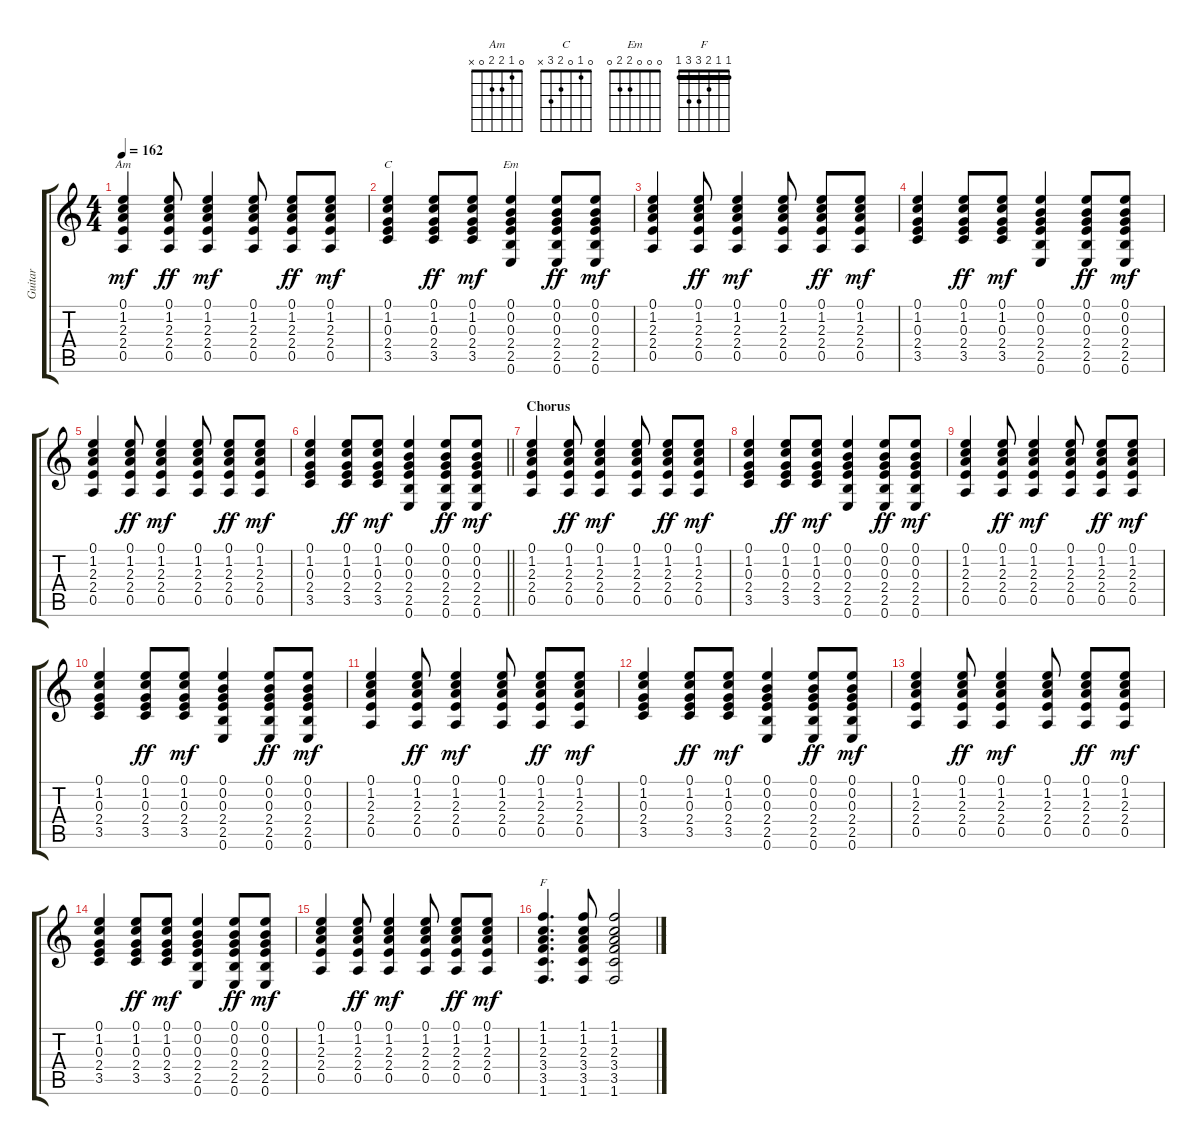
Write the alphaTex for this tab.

\track ("Guitar" "Guitar") {instrument acousticguitarsteel}
\staff {score tabs}
\tuning (E4 B3 G3 D3 A2 E2) {hide}
\chord ("Am" 0 1 2 2 0 x)
\chord ("C" 0 1 0 2 3 x)
\chord ("Em" 0 0 0 2 2 0)
\chord ("F" 1 1 2 3 3 1) {barre 1}
\ts (4 4)
\tempo 162
\clef g2
\ks c
(0.1 1.2 2.3 2.4 0.5).4{ch "Am" dy mf} (0.1 1.2 2.3 2.4 0.5).8{dy ff} (0.1 1.2 2.3 2.4 0.5).4{dy mf} (0.1 1.2 2.3 2.4 0.5).8 (0.1 1.2 2.3 2.4 0.5).8{dy ff} (0.1 1.2 2.3 2.4 0.5).8{dy mf} |
(0.1 1.2 0.3 2.4 3.5).4{ch "C"} (0.1 1.2 0.3 2.4 3.5).8{dy ff} (0.1 1.2 0.3 2.4 3.5).8{dy mf} (0.1 0.2 0.3 2.4 2.5 0.6).4{ch "Em"} (0.1 0.2 0.3 2.4 2.5 0.6).8{dy ff} (0.1 0.2 0.3 2.4 2.5 0.6).8{dy mf} |
(0.1 1.2 2.3 2.4 0.5).4 (0.1 1.2 2.3 2.4 0.5).8{dy ff} (0.1 1.2 2.3 2.4 0.5).4{dy mf} (0.1 1.2 2.3 2.4 0.5).8 (0.1 1.2 2.3 2.4 0.5).8{dy ff} (0.1 1.2 2.3 2.4 0.5).8{dy mf} |
(0.1 1.2 0.3 2.4 3.5).4 (0.1 1.2 0.3 2.4 3.5).8{dy ff} (0.1 1.2 0.3 2.4 3.5).8{dy mf} (0.1 0.2 0.3 2.4 2.5 0.6).4 (0.1 0.2 0.3 2.4 2.5 0.6).8{dy ff} (0.1 0.2 0.3 2.4 2.5 0.6).8{dy mf} |
(0.1 1.2 2.3 2.4 0.5).4 (0.1 1.2 2.3 2.4 0.5).8{dy ff} (0.1 1.2 2.3 2.4 0.5).4{dy mf} (0.1 1.2 2.3 2.4 0.5).8 (0.1 1.2 2.3 2.4 0.5).8{dy ff} (0.1 1.2 2.3 2.4 0.5).8{dy mf} |
\barLineRight lightlight
(0.1 1.2 0.3 2.4 3.5).4 (0.1 1.2 0.3 2.4 3.5).8{dy ff} (0.1 1.2 0.3 2.4 3.5).8{dy mf} (0.1 0.2 0.3 2.4 2.5 0.6).4 (0.1 0.2 0.3 2.4 2.5 0.6).8{dy ff} (0.1 0.2 0.3 2.4 2.5 0.6).8{dy mf} |
\section ("" "Chorus")
(0.1 1.2 2.3 2.4 0.5).4 (0.1 1.2 2.3 2.4 0.5).8{dy ff} (0.1 1.2 2.3 2.4 0.5).4{dy mf} (0.1 1.2 2.3 2.4 0.5).8 (0.1 1.2 2.3 2.4 0.5).8{dy ff} (0.1 1.2 2.3 2.4 0.5).8{dy mf} |
(0.1 1.2 0.3 2.4 3.5).4 (0.1 1.2 0.3 2.4 3.5).8{dy ff} (0.1 1.2 0.3 2.4 3.5).8{dy mf} (0.1 0.2 0.3 2.4 2.5 0.6).4 (0.1 0.2 0.3 2.4 2.5 0.6).8{dy ff} (0.1 0.2 0.3 2.4 2.5 0.6).8{dy mf} |
(0.1 1.2 2.3 2.4 0.5).4 (0.1 1.2 2.3 2.4 0.5).8{dy ff} (0.1 1.2 2.3 2.4 0.5).4{dy mf} (0.1 1.2 2.3 2.4 0.5).8 (0.1 1.2 2.3 2.4 0.5).8{dy ff} (0.1 1.2 2.3 2.4 0.5).8{dy mf} |
(0.1 1.2 0.3 2.4 3.5).4 (0.1 1.2 0.3 2.4 3.5).8{dy ff} (0.1 1.2 0.3 2.4 3.5).8{dy mf} (0.1 0.2 0.3 2.4 2.5 0.6).4 (0.1 0.2 0.3 2.4 2.5 0.6).8{dy ff} (0.1 0.2 0.3 2.4 2.5 0.6).8{dy mf} |
(0.1 1.2 2.3 2.4 0.5).4 (0.1 1.2 2.3 2.4 0.5).8{dy ff} (0.1 1.2 2.3 2.4 0.5).4{dy mf} (0.1 1.2 2.3 2.4 0.5).8 (0.1 1.2 2.3 2.4 0.5).8{dy ff} (0.1 1.2 2.3 2.4 0.5).8{dy mf} |
(0.1 1.2 0.3 2.4 3.5).4 (0.1 1.2 0.3 2.4 3.5).8{dy ff} (0.1 1.2 0.3 2.4 3.5).8{dy mf} (0.1 0.2 0.3 2.4 2.5 0.6).4 (0.1 0.2 0.3 2.4 2.5 0.6).8{dy ff} (0.1 0.2 0.3 2.4 2.5 0.6).8{dy mf} |
(0.1 1.2 2.3 2.4 0.5).4 (0.1 1.2 2.3 2.4 0.5).8{dy ff} (0.1 1.2 2.3 2.4 0.5).4{dy mf} (0.1 1.2 2.3 2.4 0.5).8 (0.1 1.2 2.3 2.4 0.5).8{dy ff} (0.1 1.2 2.3 2.4 0.5).8{dy mf} |
(0.1 1.2 0.3 2.4 3.5).4 (0.1 1.2 0.3 2.4 3.5).8{dy ff} (0.1 1.2 0.3 2.4 3.5).8{dy mf} (0.1 0.2 0.3 2.4 2.5 0.6).4 (0.1 0.2 0.3 2.4 2.5 0.6).8{dy ff} (0.1 0.2 0.3 2.4 2.5 0.6).8{dy mf} |
(0.1 1.2 2.3 2.4 0.5).4 (0.1 1.2 2.3 2.4 0.5).8{dy ff} (0.1 1.2 2.3 2.4 0.5).4{dy mf} (0.1 1.2 2.3 2.4 0.5).8 (0.1 1.2 2.3 2.4 0.5).8{dy ff} (0.1 1.2 2.3 2.4 0.5).8{dy mf} |
(1.1 1.2 2.3 3.4 3.5 1.6).4{d ch "F"} (1.1 1.2 2.3 3.4 3.5 1.6).8 (1.1 1.2 2.3 3.4 3.5 1.6).2
